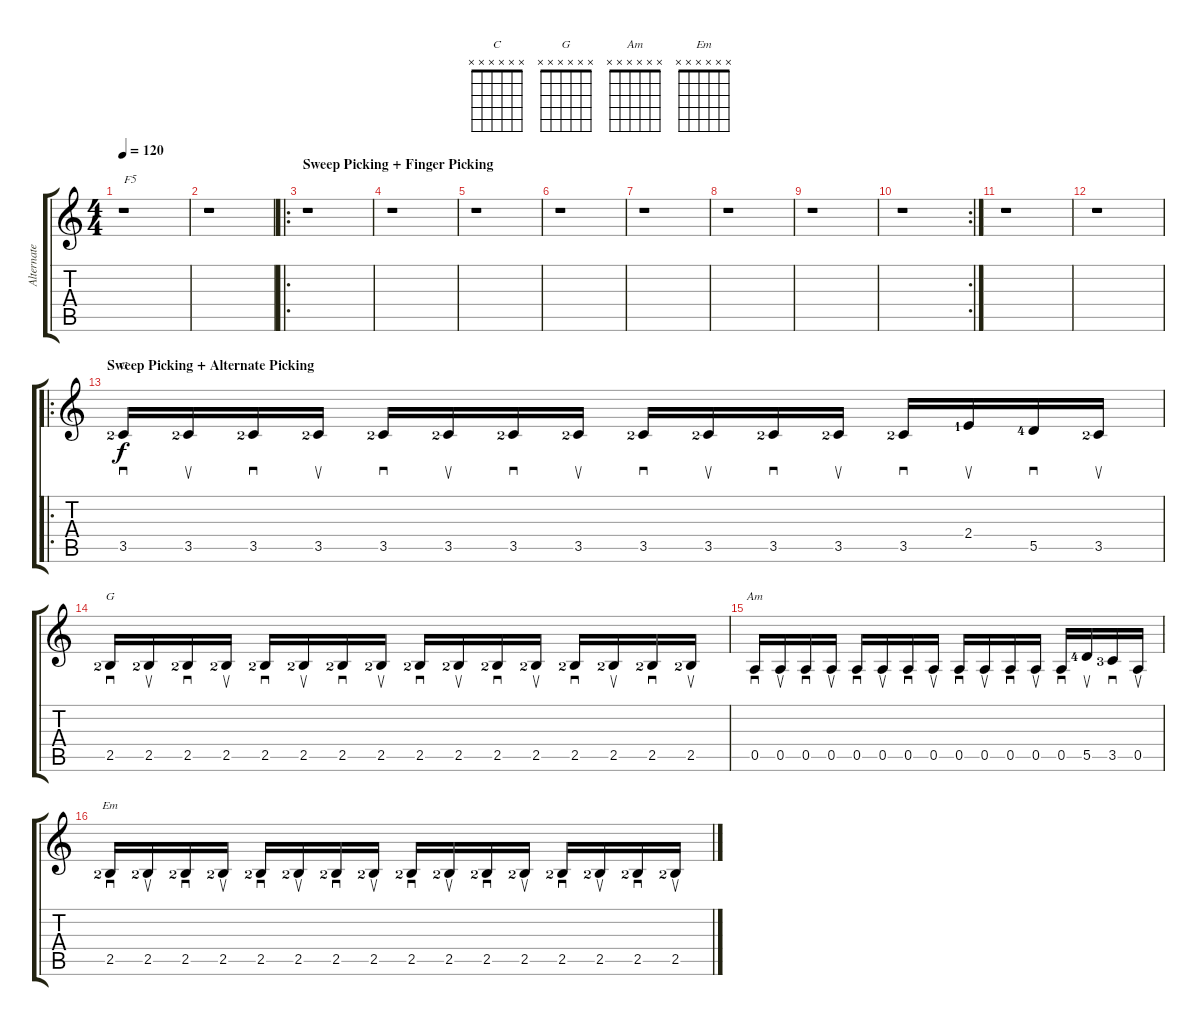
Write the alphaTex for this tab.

\track ("Alternate Picking" "Alternate ") {instrument distortionguitar}
\staff {score tabs}
\tuning (E4 B3 G3 D3 A2 E2) {hide}
\chord ("C" x x x x x x)
\chord ("G" x x x x x x)
\chord ("Am" x x x x x x)
\chord ("Em" x x x x x x)
\ts (4 4)
\tempo 120
\clef g2
\ks c
r.1{txt "F5" dy f instrument distortionguitar} |
r.1 |
\ro
\section ("" "Sweep Picking + Finger Picking")
r.1 |
r.1 |
r.1 |
r.1 |
r.1 |
r.1 |
r.1 |
\rc 2
r.1 |
r.1 |
r.1 |
\ro
\section ("" "Sweep Picking + Alternate Picking")
3.5{lf 3}.16{sd ch "C"} 3.5{lf 3}.16{su} 3.5{lf 3}.16{sd} 3.5{lf 3}.16{su} 3.5{lf 3}.16{sd} 3.5{lf 3}.16{su} 3.5{lf 3}.16{sd} 3.5{lf 3}.16{su} 3.5{lf 3}.16{sd} 3.5{lf 3}.16{su} 3.5{lf 3}.16{sd} 3.5{lf 3}.16{su} 3.5{lf 3}.16{sd} 2.4{lf 2}.16{su} 5.5{lf 5}.16{sd} 3.5{lf 3}.16{su} |
2.5{lf 3}.16{sd ch "G"} 2.5{lf 3}.16{su} 2.5{lf 3}.16{sd} 2.5{lf 3}.16{su} 2.5{lf 3}.16{sd} 2.5{lf 3}.16{su} 2.5{lf 3}.16{sd} 2.5{lf 3}.16{su} 2.5{lf 3}.16{sd} 2.5{lf 3}.16{su} 2.5{lf 3}.16{sd} 2.5{lf 3}.16{su} 2.5{lf 3}.16{sd} 2.5{lf 3}.16{su} 2.5{lf 3}.16{sd} 2.5{lf 3}.16{su} |
0.5.16{sd ch "Am"} 0.5.16{su} 0.5.16{sd} 0.5.16{su} 0.5.16{sd} 0.5.16{su} 0.5.16{sd} 0.5.16{su} 0.5.16{sd} 0.5.16{su} 0.5.16{sd} 0.5.16{su} 0.5.16{sd} 5.5{lf 5}.16{su} 3.5{lf 4}.16{sd} 0.5.16{su} |
2.5{lf 3}.16{sd ch "Em"} 2.5{lf 3}.16{su} 2.5{lf 3}.16{sd} 2.5{lf 3}.16{su} 2.5{lf 3}.16{sd} 2.5{lf 3}.16{su} 2.5{lf 3}.16{sd} 2.5{lf 3}.16{su} 2.5{lf 3}.16{sd} 2.5{lf 3}.16{su} 2.5{lf 3}.16{sd} 2.5{lf 3}.16{su} 2.5{lf 3}.16{sd} 2.5{lf 3}.16{su} 2.5{lf 3}.16{sd} 2.5{lf 3}.16{su}
